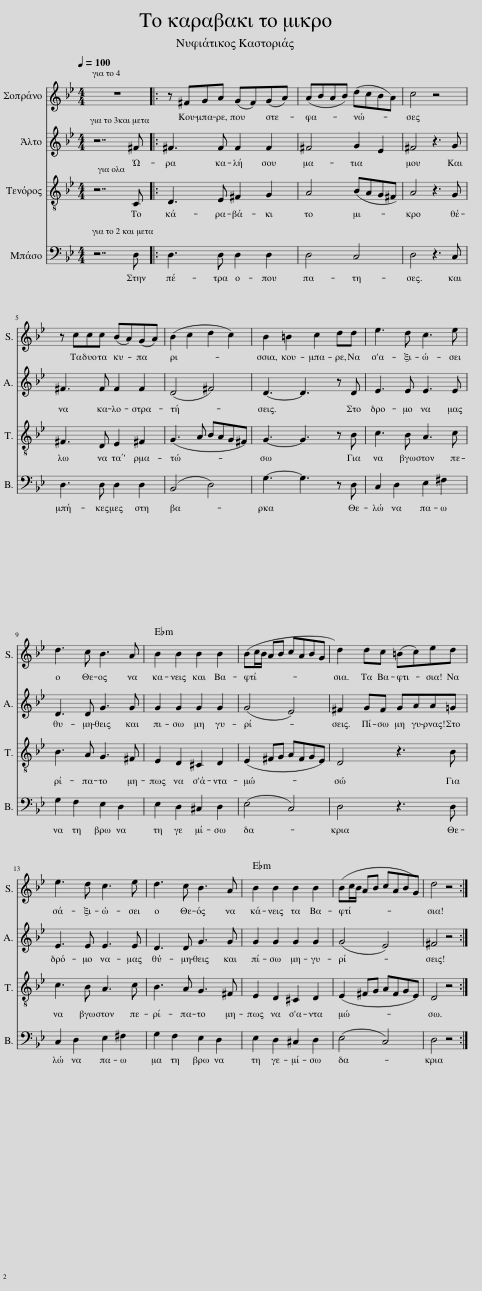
X:1
%%score 1 2 3 4
L:1/8
Q:1/4=100
M:4/4
I:linebreak $
K:Bb
V:1 treble
V:2 treble
V:3 treble-8
V:4 bass
V:1
 z8 |: z ^FGA (GF)(GA) | (ABAB) (dcBA) | c4 z4 |$ z ccc (BA)(GA) | %5
 (B2 c2 d2 c2) | B2 =B2 c2 dd | e3 d c3 e |$ d3 c B3 A | B2 B2 B2 B2 | %10
 (Bc/)B/ AB cABG | d2 dc (=Bc)ed |$ e3 d c3 e | d3 c B3 A | B2 B2 B2 B2 | %15
 (Bc/B/ AB cABG) | d4 z4 :| %17
V:2
 z7 ^F |: ^F3 F F2 F2 | ^F4 G2 E2 | ^F4 z3 G |$ ^F3 F F2 F2 | %5
 (D4 ^F4) | D3- D3 z D | E3 E E3 E |$ D3 D G3 G | G2 G2 G2 G2 | %10
 (G4 E4) | ^F2 GF GAA=G |$ E3 E E3 E | D3 D G3 G | G2 G2 G2 G2 | %15
 (G4 E4) | ^F4 z4 :| %17
V:3
 z7 C |: D3 E ^F2 G2 | A4 (BAG^F) | A4 z3 G |$ ^F3 D E2 ^F2 | %5
 (G3 A BAG^F) | G3- G3 z B | c3 B A3 c |$ B3 A G3 ^F | E2 D2 ^C2 D2 | %10
 (E2 ^FG AFGE) | D4 z3 B |$ c3 B A3 c | B3 A G3 ^F | E2 D2 ^C2 D2 | %15
 (E2 ^FG AFGE) | D4 z4 :| %17
V:4
 z7 D, |: D,3 D, D,2 D,2 | D,4 C,4 | D,4 z3 C, |$ D,3 D, D,2 D,2 | %5
 (B,,4 D,4) | G,3- G,3 z D, | C,2 D,2 E,2 ^F,2 |$ G,2 F,2 E,2 D,2 | E,2 D,2 ^C,2 D,2 | %10
 (E,4 C,4) | D,4 z3 D, |$ C,2 D,2 E,2 ^F,2 | G,2 F,2 E,2 D,2 | E,2 D,2 ^C,2 D,2 | %15
 (E,4 C,4) | D,4 z4 :| %17
